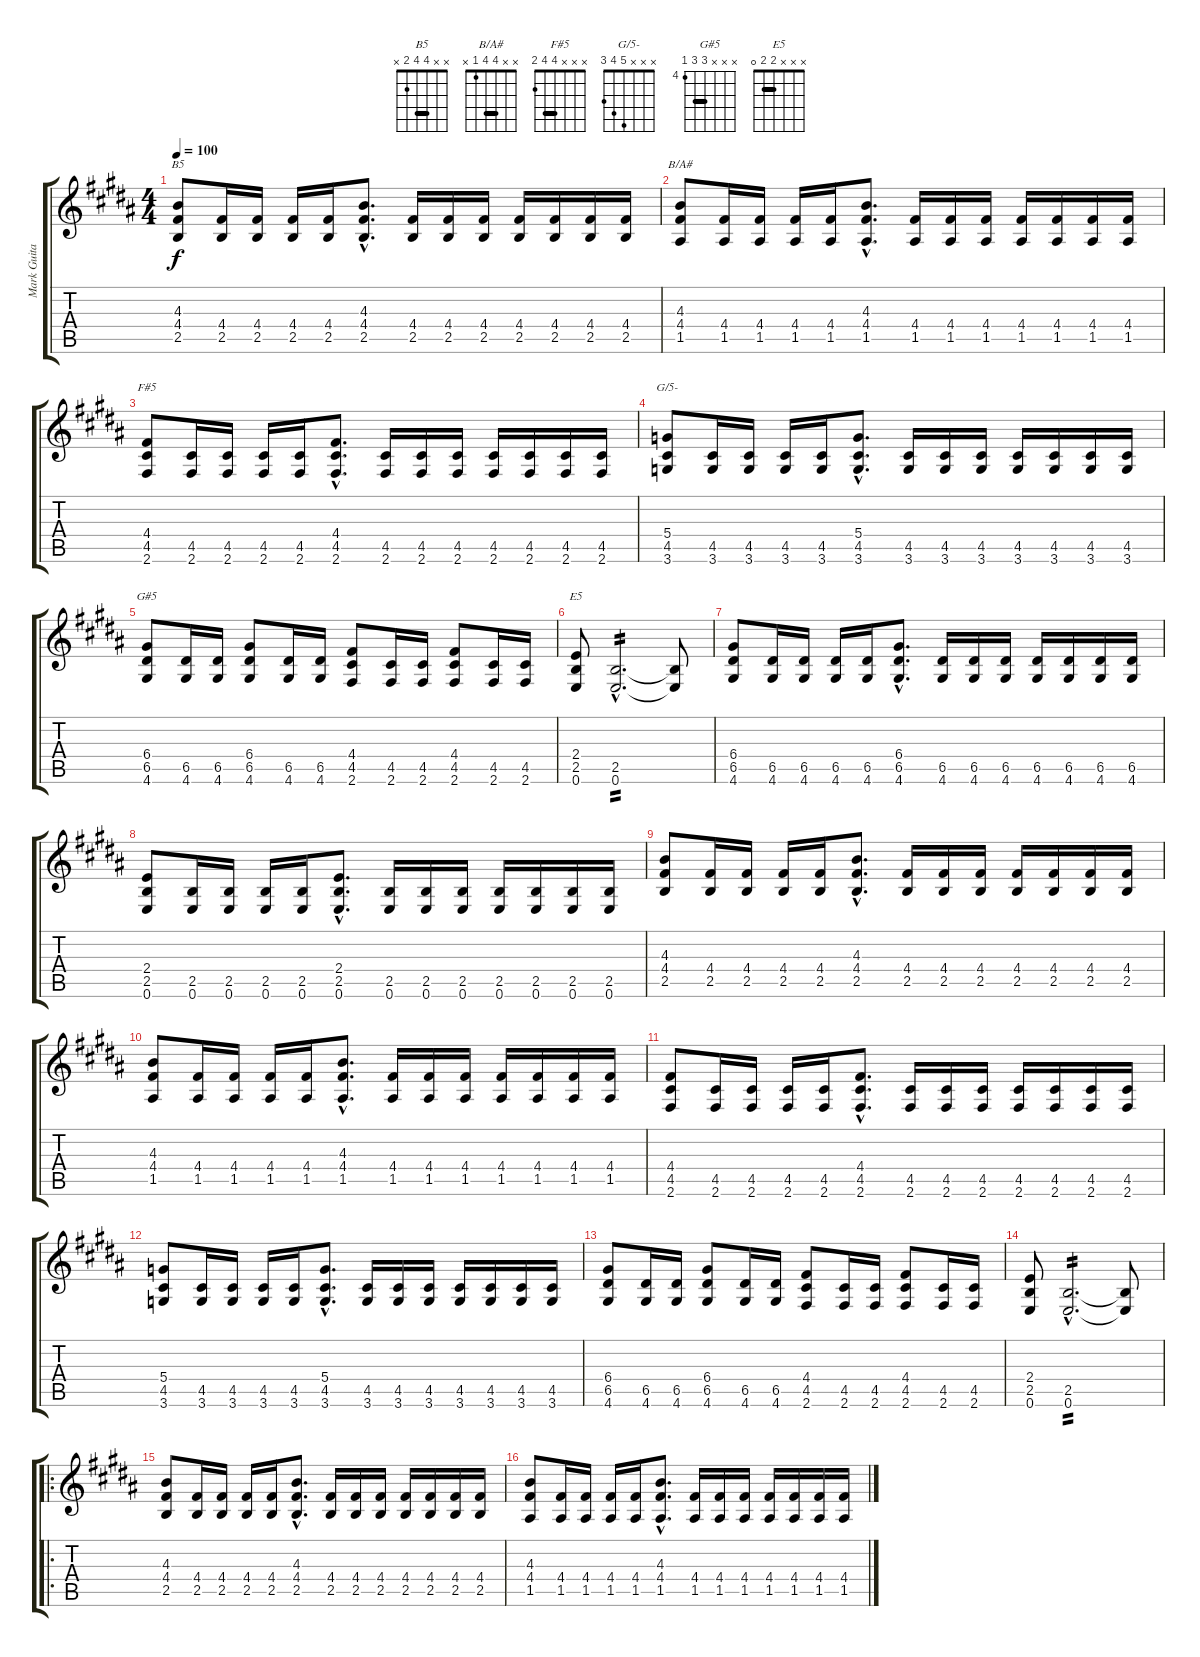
\track ("Mark Guitar" "Mark Guita") {instrument acousticguitarsteel}
\staff {score tabs}
\tuning (E4 B3 G3 D3 A2 E2) {hide}
\chord ("B5" x x 4 4 2 x) {barre 4}
\chord ("B/A#" x x 4 4 1 x) {barre 4}
\chord ("F#5" x x x 4 4 2) {barre 4}
\chord ("G/5-" x x x 5 4 3)
\chord ("G#5" x x x 6 6 4) {firstfret 4 barre 6}
\chord ("E5" x x x 2 2 0) {barre 2}
\ts (4 4)
\tempo 100
\clef g2
\ks b
(4.3 4.4 2.5).8{ch "B5" dy f} (4.4 2.5).16 (4.4 2.5).16 (4.4 2.5).16 (4.4 2.5).16 (4.3{hac} 4.4{hac} 2.5{hac}).8{d} (4.4 2.5).16 (4.4 2.5).16 (4.4 2.5).16 (4.4 2.5).16 (4.4 2.5).16 (4.4 2.5).16 (4.4 2.5).16 |
(4.3 4.4 1.5).8{ch "B/A#"} (4.4 1.5).16 (4.4 1.5).16 (4.4 1.5).16 (4.4 1.5).16 (4.3{hac} 4.4{hac} 1.5{hac}).8{d} (4.4 1.5).16 (4.4 1.5).16 (4.4 1.5).16 (4.4 1.5).16 (4.4 1.5).16 (4.4 1.5).16 (4.4 1.5).16 |
(4.4 4.5 2.6).8{ch "F#5"} (4.5 2.6).16 (4.5 2.6).16 (4.5 2.6).16 (4.5 2.6).16 (4.4{hac} 4.5{hac} 2.6{hac}).8{d} (4.5 2.6).16 (4.5 2.6).16 (4.5 2.6).16 (4.5 2.6).16 (4.5 2.6).16 (4.5 2.6).16 (4.5 2.6).16 |
(5.4 4.5 3.6).8{ch "G/5-"} (4.5 3.6).16 (4.5 3.6).16 (4.5 3.6).16 (4.5 3.6).16 (5.4{hac} 4.5{hac} 3.6{hac}).8{d} (4.5 3.6).16 (4.5 3.6).16 (4.5 3.6).16 (4.5 3.6).16 (4.5 3.6).16 (4.5 3.6).16 (4.5 3.6).16 |
(6.4 6.5 4.6).8{ch "G#5"} (6.5 4.6).16 (6.5 4.6).16 (6.4 6.5 4.6).8 (6.5 4.6).16 (6.5 4.6).16 (4.4 4.5 2.6).8 (4.5 2.6).16 (4.5 2.6).16 (4.4 4.5 2.6).8 (4.5 2.6).16 (4.5 2.6).16 |
(2.4 2.5 0.6).8{ch "E5"} (2.5{hac} 0.6{hac}).2{d tp 2} (2.5{t} 0.6{t}).8 |
(6.4 6.5 4.6).8 (6.5 4.6).16 (6.5 4.6).16 (6.5 4.6).16 (6.5 4.6).16 (6.4{hac} 6.5{hac} 4.6{hac}).8{d} (6.5 4.6).16 (6.5 4.6).16 (6.5 4.6).16 (6.5 4.6).16 (6.5 4.6).16 (6.5 4.6).16 (6.5 4.6).16 |
(2.4 2.5 0.6).8 (2.5 0.6).16 (2.5 0.6).16 (2.5 0.6).16 (2.5 0.6).16 (2.4{hac} 2.5{hac} 0.6{hac}).8{d} (2.5 0.6).16 (2.5 0.6).16 (2.5 0.6).16 (2.5 0.6).16 (2.5 0.6).16 (2.5 0.6).16 (2.5 0.6).16 |
(4.3 4.4 2.5).8 (4.4 2.5).16 (4.4 2.5).16 (4.4 2.5).16 (4.4 2.5).16 (4.3{hac} 4.4{hac} 2.5{hac}).8{d} (4.4 2.5).16 (4.4 2.5).16 (4.4 2.5).16 (4.4 2.5).16 (4.4 2.5).16 (4.4 2.5).16 (4.4 2.5).16 |
(4.3 4.4 1.5).8 (4.4 1.5).16 (4.4 1.5).16 (4.4 1.5).16 (4.4 1.5).16 (4.3{hac} 4.4{hac} 1.5{hac}).8{d} (4.4 1.5).16 (4.4 1.5).16 (4.4 1.5).16 (4.4 1.5).16 (4.4 1.5).16 (4.4 1.5).16 (4.4 1.5).16 |
(4.4 4.5 2.6).8 (4.5 2.6).16 (4.5 2.6).16 (4.5 2.6).16 (4.5 2.6).16 (4.4{hac} 4.5{hac} 2.6{hac}).8{d} (4.5 2.6).16 (4.5 2.6).16 (4.5 2.6).16 (4.5 2.6).16 (4.5 2.6).16 (4.5 2.6).16 (4.5 2.6).16 |
(5.4 4.5 3.6).8 (4.5 3.6).16 (4.5 3.6).16 (4.5 3.6).16 (4.5 3.6).16 (5.4{hac} 4.5{hac} 3.6{hac}).8{d} (4.5 3.6).16 (4.5 3.6).16 (4.5 3.6).16 (4.5 3.6).16 (4.5 3.6).16 (4.5 3.6).16 (4.5 3.6).16 |
(6.4 6.5 4.6).8 (6.5 4.6).16 (6.5 4.6).16 (6.4 6.5 4.6).8 (6.5 4.6).16 (6.5 4.6).16 (4.4 4.5 2.6).8 (4.5 2.6).16 (4.5 2.6).16 (4.4 4.5 2.6).8 (4.5 2.6).16 (4.5 2.6).16 |
(2.4 2.5 0.6).8 (2.5{hac} 0.6{hac}).2{d tp 2} (2.5{t} 0.6{t}).8 |
\ro
(4.3 4.4 2.5).8 (4.4 2.5).16 (4.4 2.5).16 (4.4 2.5).16 (4.4 2.5).16 (4.3{hac} 4.4{hac} 2.5{hac}).8{d} (4.4 2.5).16 (4.4 2.5).16 (4.4 2.5).16 (4.4 2.5).16 (4.4 2.5).16 (4.4 2.5).16 (4.4 2.5).16 |
(4.3 4.4 1.5).8 (4.4 1.5).16 (4.4 1.5).16 (4.4 1.5).16 (4.4 1.5).16 (4.3{hac} 4.4{hac} 1.5{hac}).8{d} (4.4 1.5).16 (4.4 1.5).16 (4.4 1.5).16 (4.4 1.5).16 (4.4 1.5).16 (4.4 1.5).16 (4.4 1.5).16
